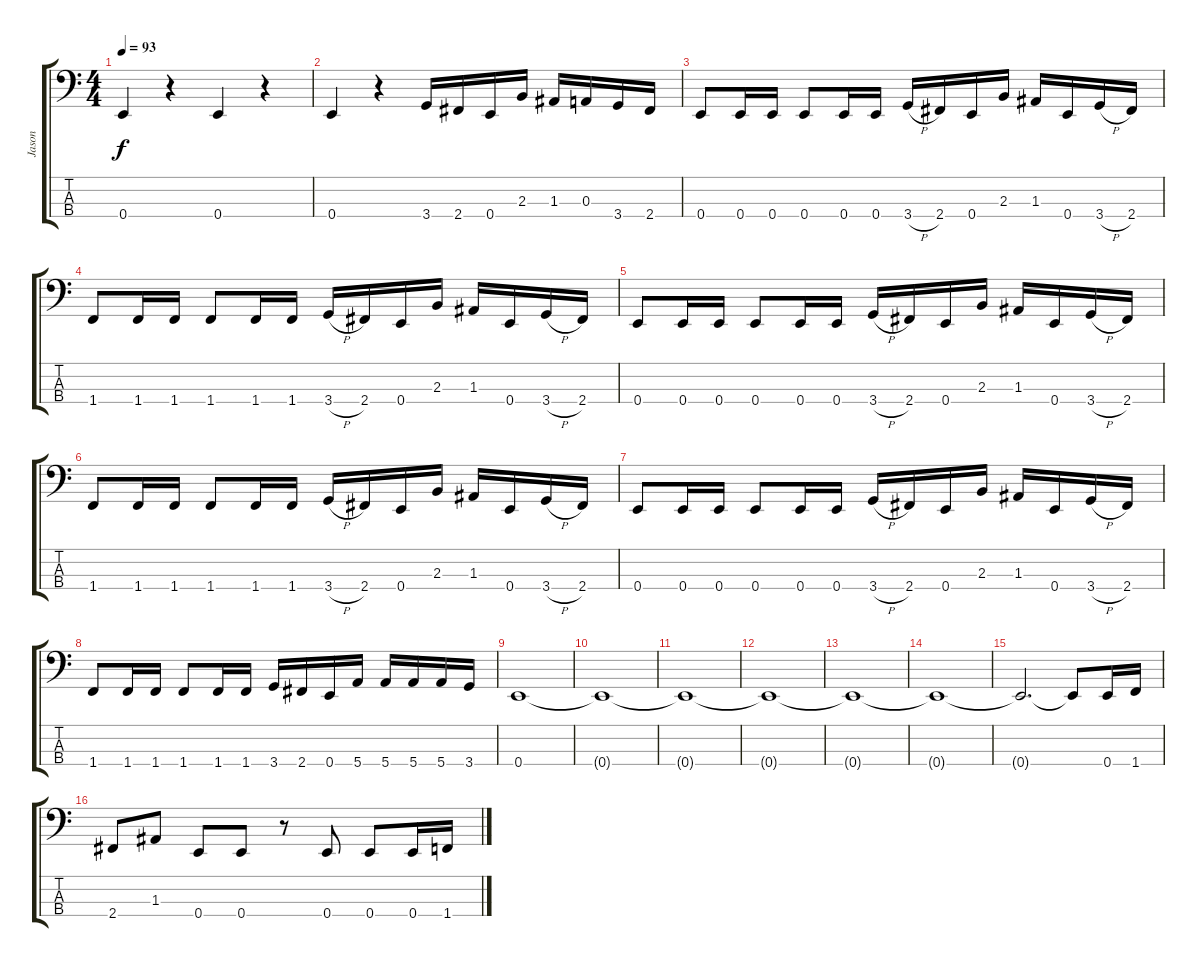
\track ("Jason" "Jason") {instrument electricbassfinger}
\staff {score tabs}
\tuning (G2 D2 A1 E1) {hide}
\ts (4 4)
\tempo 93
\clef f4
\ks c
0.4.4{dy f} r.4 0.4.4 r.4 |
0.4.4 r.4 3.4.16 2.4.16 0.4.16 2.3.16 1.3.16 0.3.16 3.4.16 2.4.16 |
0.4.8 0.4.16 0.4.16 0.4.8 0.4.16 0.4.16 3.4{h}.16 2.4.16 0.4.16 2.3.16 1.3.16 0.4.16 3.4{h}.16 2.4.16 |
1.4.8 1.4.16 1.4.16 1.4.8 1.4.16 1.4.16 3.4{h}.16 2.4.16 0.4.16 2.3.16 1.3.16 0.4.16 3.4{h}.16 2.4.16 |
0.4.8 0.4.16 0.4.16 0.4.8 0.4.16 0.4.16 3.4{h}.16 2.4.16 0.4.16 2.3.16 1.3.16 0.4.16 3.4{h}.16 2.4.16 |
1.4.8 1.4.16 1.4.16 1.4.8 1.4.16 1.4.16 3.4{h}.16 2.4.16 0.4.16 2.3.16 1.3.16 0.4.16 3.4{h}.16 2.4.16 |
0.4.8 0.4.16 0.4.16 0.4.8 0.4.16 0.4.16 3.4{h}.16 2.4.16 0.4.16 2.3.16 1.3.16 0.4.16 3.4{h}.16 2.4.16 |
1.4.8 1.4.16 1.4.16 1.4.8 1.4.16 1.4.16 3.4.16 2.4.16 0.4.16 5.4.16 5.4.16 5.4.16 5.4.16 3.4.16 |
0.4.1 |
0.4{t}.1 |
0.4{t}.1 |
0.4{t}.1 |
0.4{t}.1 |
0.4{t}.1 |
0.4{t}.2{d} 0.4{t}.8 0.4.16 1.4.16 |
2.4.8 1.3.8 0.4.8 0.4.8 r.8 0.4.8 0.4.8 0.4.16 1.4.16
